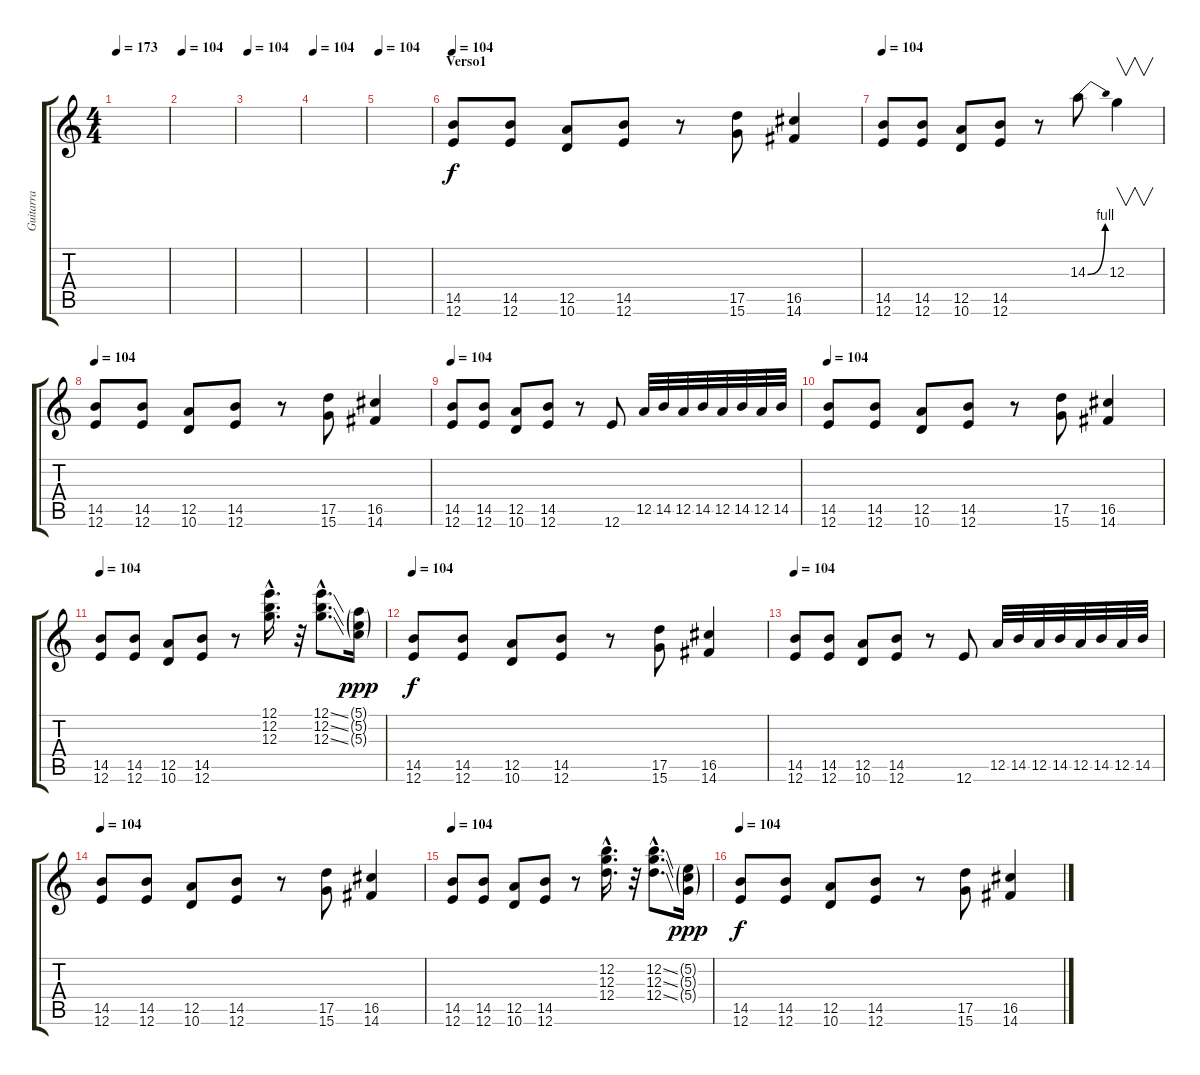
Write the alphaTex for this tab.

\track ("Guitarra" "Guitarra") {instrument distortionguitar}
\staff {score tabs}
\tuning (E4 B3 G3 D3 A2 E2) {hide}
\ts (4 4)
\tempo 173
\clef g2
\ks c
|
\tempo 104
|
\tempo 104
|
\tempo 104
|
\tempo 104
|
\section ("" "Verso1")
\tempo 104
(14.5 12.6).8 (14.5 12.6).8 (12.5 10.6).8 (14.5 12.6).8 r.8 (17.5 15.6).8 (16.5 14.6).4 |
\tempo 104
(14.5 12.6).8 (14.5 12.6).8 (12.5 10.6).8 (14.5 12.6).8 r.8 14.3{be (bend 0 0 60 4)}.8 12.3.4{v} |
\tempo 104
(14.5 12.6).8 (14.5 12.6).8 (12.5 10.6).8 (14.5 12.6).8 r.8 (17.5 15.6).8 (16.5 14.6).4 |
\tempo 104
(14.5 12.6).8 (14.5 12.6).8 (12.5 10.6).8 (14.5 12.6).8 r.8 12.6.8 12.5.32 14.5.32 12.5.32 14.5.32 12.5.32 14.5.32 12.5.32 14.5.32 |
\tempo 104
(14.5 12.6).8 (14.5 12.6).8 (12.5 10.6).8 (14.5 12.6).8 r.8 (17.5 15.6).8 (16.5 14.6).4 |
\tempo 104
(14.5 12.6).8 (14.5 12.6).8 (12.5 10.6).8 (14.5 12.6).8 r.8 (12.1{hac} 12.2{hac} 12.3{hac}).16{d} r.32 (12.1{ss hac} 12.2{ss hac} 12.3{ss hac}).8{d} (5.1{g} 5.2{g} 5.3{g}).16{dy ppp} |
\tempo 104
(14.5 12.6).8{dy f} (14.5 12.6).8 (12.5 10.6).8 (14.5 12.6).8 r.8 (17.5 15.6).8 (16.5 14.6).4 |
\tempo 104
(14.5 12.6).8 (14.5 12.6).8 (12.5 10.6).8 (14.5 12.6).8 r.8 12.6.8 12.5.32 14.5.32 12.5.32 14.5.32 12.5.32 14.5.32 12.5.32 14.5.32 |
\tempo 104
(14.5 12.6).8 (14.5 12.6).8 (12.5 10.6).8 (14.5 12.6).8 r.8 (17.5 15.6).8 (16.5 14.6).4 |
\tempo 104
(14.5 12.6).8 (14.5 12.6).8 (12.5 10.6).8 (14.5 12.6).8 r.8 (12.2{hac} 12.3{hac} 12.4{hac}).16{d} r.32 (12.2{ss hac} 12.3{ss hac} 12.4{ss hac}).8{d} (5.2{g} 5.3{g} 5.4{g}).16{dy ppp} |
\tempo 104
(14.5 12.6).8{dy f} (14.5 12.6).8 (12.5 10.6).8 (14.5 12.6).8 r.8 (17.5 15.6).8 (16.5 14.6).4
